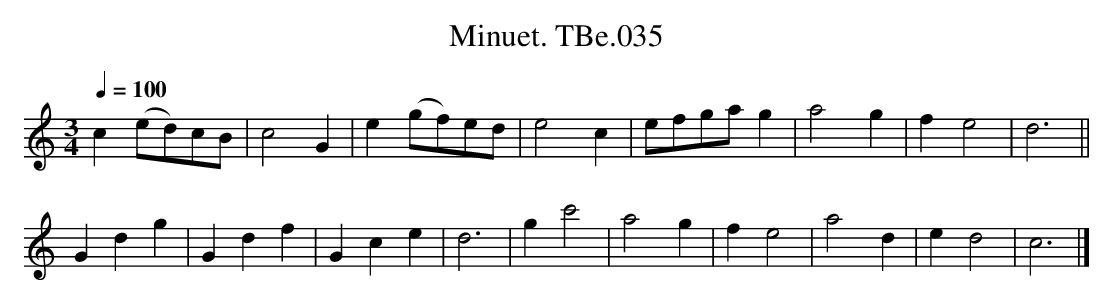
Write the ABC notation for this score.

X:1
T:Minuet. TBe.035
M:3/4
L:1/4
Q:1/4=100
K:C major
c (e/d/)c/B/ | c2 G | e (g/f/)e/d/ | e2c |\
e/f/g/a/ g | a2 g | f e2 | d3 ||
Gdg | Gdf | Gce | d3 | gc'2 | a2g | fe2 | a2d | ed2 | c3 |]
